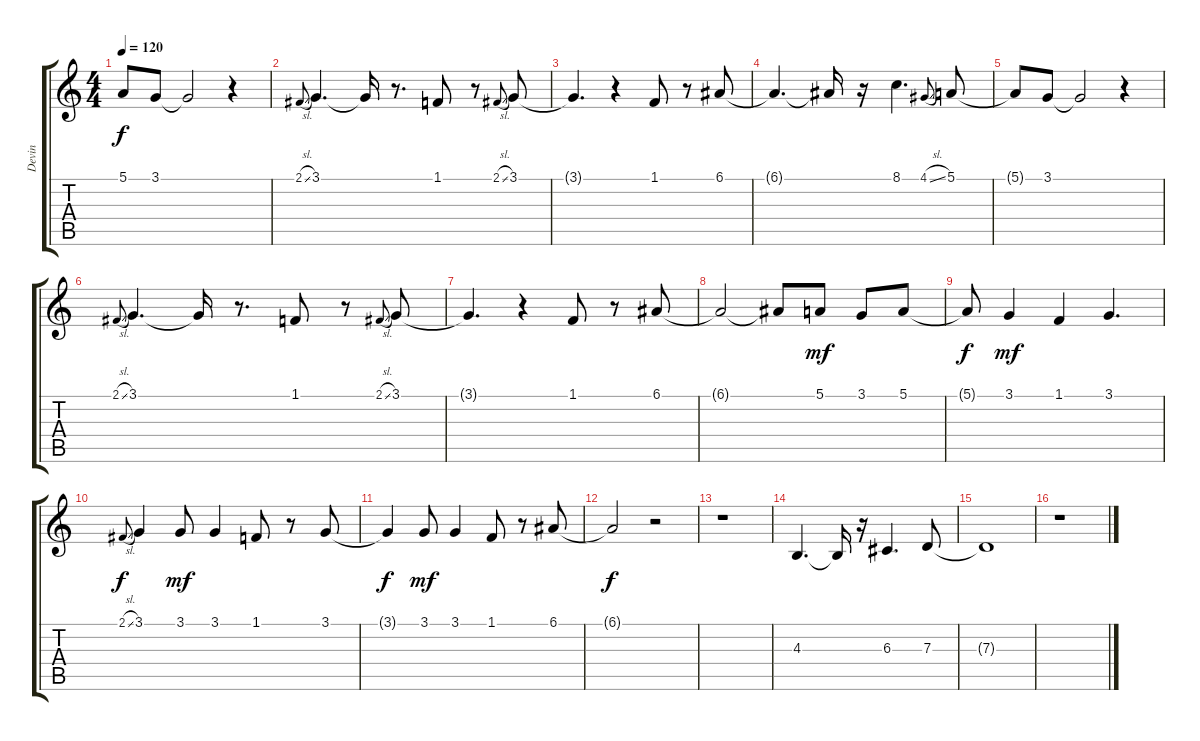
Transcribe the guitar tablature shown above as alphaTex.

\track ("Devin" "Devin") {instrument trombone}
\staff {score tabs}
\tuning (E4 B3 G3 D3 A2 E2) {hide}
\ts (4 4)
\tempo 120
\clef g2
\ks c
5.1{t}.8{dy f} 3.1.8 3.1{t}.2 r.4 |
2.1{sl}.8{gr onbeat} 3.1.4{d} 3.1{t}.16 r.8{d} 1.1.8 r.8 2.1{sl}.8{gr onbeat} 3.1.8 |
3.1{t}.4{d} r.4 1.1.8 r.8 6.1.8 |
6.1{t}.4{d} 6.1{t}.16 r.16 8.1.4{d} 4.1{sl}.8{gr onbeat} 5.1.8 |
5.1{t}.8 3.1.8 3.1{t}.2 r.4 |
2.1{sl}.8{gr onbeat} 3.1.4{d} 3.1{t}.16 r.8{d} 1.1.8 r.8 2.1{sl}.8{gr onbeat} 3.1.8 |
3.1{t}.4{d} r.4 1.1.8 r.8 6.1.8 |
6.1{t}.2 6.1{t}.8 5.1.8{dy mf} 3.1.8 5.1.8 |
5.1{t}.8{dy f} 3.1.4{dy mf} 1.1.4 3.1.4{d} |
2.1{sl}.8{gr onbeat dy f} 3.1.4 3.1.8{dy mf} 3.1.4 1.1.8 r.8 3.1.8 |
3.1{t}.4{dy f} 3.1.8{dy mf} 3.1.4 1.1.8 r.8 6.1.8 |
6.1{t}.2{dy f} r.2 |
r.1 |
4.3.4{d} 4.3{t}.16 r.16 6.3.4{d} 7.3.8 |
7.3{t}.1 |
r.1
